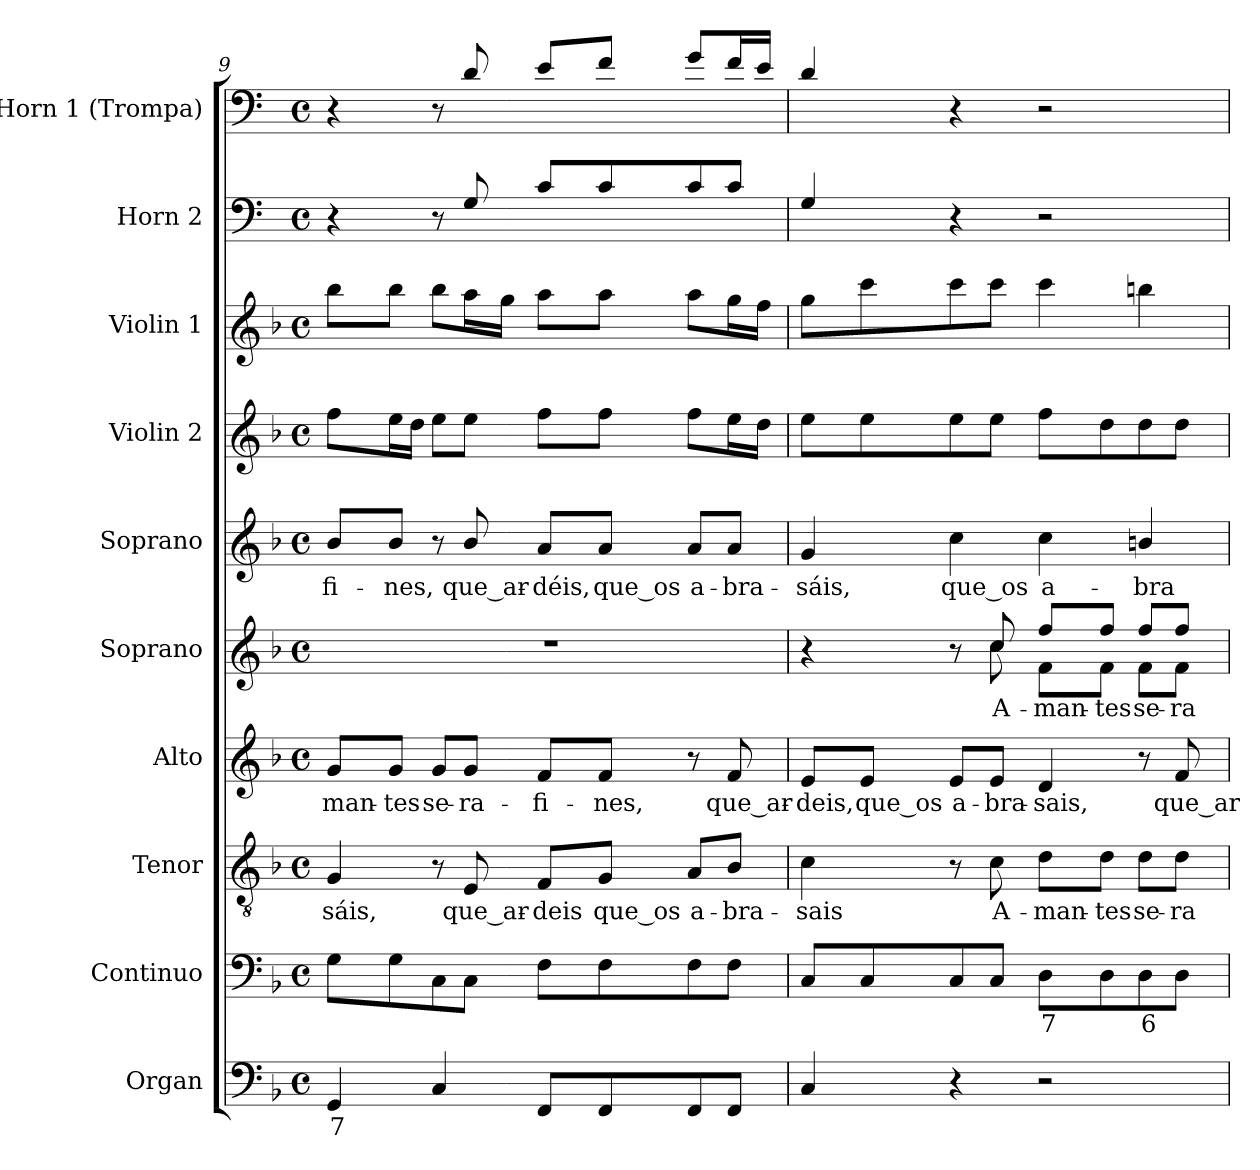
**kern	**text	**kern	**text	**kern	**text	**kern	**text	**kern	**text	**kern	**text	**kern	**kern	**kern	**kern
*part10	*part10	*part9	*part9	*part8	*part8	*part7	*part7	*part6	*part6	*part5	*part5	*part4	*part3	*part2	*part1
*staff10	*staff10	*staff9	*staff9	*staff8	*staff8	*staff7	*staff7	*staff6	*staff6	*staff5	*staff5	*staff4	*staff3	*staff2	*staff1
*I"Organ	*	*I"Continuo	*	*I"Tenor	*	*I"Alto	*	*I"Soprano	*	*I"Soprano	*	*I"Violin 2	*I"Violin 1	*I"Horn  2	*I"Horn  1 (Trompa)
*I'Org.	*	*I'Cont.	*	*I'T.	*	*I'A.	*	*I'S.	*	*I'S.	*	*I'Vln. 2	*I'Vln. 1	*I'Hn.	*I'Hn.
*clefF4	*	*clefF4	*	*clefGv2	*	*clefG2	*	*clefG2	*	*clefG2	*	*clefG2	*clefG2	*clefF4	*clefF4
*	*	*	*	*ITrd7c12	*	*	*	*	*	*	*	*	*	*ITrd4c7	*ITrd4c7
*k[b-]	*	*k[b-]	*	*k[b-]	*	*k[b-]	*	*k[b-]	*	*k[b-]	*	*k[b-]	*k[b-]	*k[b-]	*k[b-]
*F:	*	*F:	*	*F:	*	*F:	*	*F:	*	*F:	*	*F:	*F:	*F:	*F:
*M4/4	*	*M4/4	*	*M4/4	*	*M4/4	*	*M4/4	*	*M4/4	*	*M4/4	*M4/4	*M4/4	*M4/4
*met(c)	*	*met(c)	*	*met(c)	*	*met(c)	*	*met(c)	*	*met(c)	*	*met(c)	*met(c)	*met(c)	*met(c)
=9	=9	=9	=9	=9	=9	=9	=9	=9	=9	=9	=9	=9	=9	=9	=9
!	!LO:LY:b:color=#000000	!	!	!	!	!	!	!	!	!	!	!	!	!	!
!	!	!	!	!	!LO:LY:b:color=#000000	!	!	!	!	!	!	!	!	!	!
!	!	!	!	!	!	!	!LO:LY:b:color=#000000	!	!	!	!	!	!	!	!
!	!	!	!	!	!	!	!	!	!	!	!LO:LY:b:color=#000000	!	!	!	!
4GGi/	7	8Gi\L	.	4GGi/	-sáis,	8gi/L	-man-	1r	.	8b-i/L	-fi-	8ffi\L	8bb-i\L	4r	4r
!	!	!	!	!	!	!	!LO:LY:b:color=#000000	!	!	!	!	!	!	!	!
!	!	!	!	!	!	!	!	!	!	!	!LO:LY:b:color=#000000	!	!	!	!
.	.	8Gi\	.	.	.	8gi/J	-tes	.	.	8b-i/J	-nes,	16eei\L	8bb-i\J	.	.
.	.	.	.	.	.	.	.	.	.	.	.	16ddi\JJ	.	.	.
!	!	!	!	!	!	!	!LO:LY:b:color=#000000	!	!	!	!	!	!	!	!
4Ci/	.	8Ci\	.	8r	.	8gi/L	se-	.	.	8r	.	8eei\L	8bb-i\L	8r	8r
!	!	!	!	!	!LO:LY:b:color=#000000	!	!	!	!	!	!	!	!	!	!
!	!	!	!	!	!	!	!LO:LY:b:color=#000000	!	!	!	!	!	!	!	!
!	!	!	!	!	!	!	!	!	!	!	!LO:LY:b:color=#000000	!	!	!	!
.	.	8Ci\J	.	8EEi/	que_ar-	8gi/J	-ra-	.	.	8b-i/	que_ar-	8eei\J	16aai\L	8Ci/	8Gi/
.	.	.	.	.	.	.	.	.	.	.	.	.	16ggi\JJ	.	.
!	!	!	!	!	!LO:LY:b:color=#000000	!	!	!	!	!	!	!	!	!	!
!	!	!	!	!	!	!	!LO:LY:b:color=#000000	!	!	!	!	!	!	!	!
!	!	!	!	!	!	!	!	!	!	!	!LO:LY:b:color=#000000	!	!	!	!
8FFi/L	.	8Fi\L	.	8FFi/L	-deis	8fi/L	-fi-	.	.	8ai/L	-déis,	8ffi\L	8aai\L	8Fi/L	8Ai/L
!	!	!	!	!	!LO:LY:b:color=#000000	!	!	!	!	!	!	!	!	!	!
!	!	!	!	!	!	!	!LO:LY:b:color=#000000	!	!	!	!	!	!	!	!
!	!	!	!	!	!	!	!	!	!	!	!LO:LY:b:color=#000000	!	!	!	!
8FFi/	.	8Fi\	.	8GGi/J	que_os	8fi/J	-nes,	.	.	8ai/J	que_os	8ffi\J	8aai\J	8Fi/	8B-i/J
!	!	!	!	!	!LO:LY:b:color=#000000	!	!	!	!	!	!	!	!	!	!
!	!	!	!	!	!	!	!	!	!	!	!LO:LY:b:color=#000000	!	!	!	!
8FFi/	.	8Fi\	.	8AAi/L	a-	8r	.	.	.	8ai/L	a-	8ffi\L	8aai\L	8Fi/	8ci/L
!	!	!	!	!	!LO:LY:b:color=#000000	!	!	!	!	!	!	!	!	!	!
!	!	!	!	!	!	!	!LO:LY:b:color=#000000	!	!	!	!	!	!	!	!
!	!	!	!	!	!	!	!	!	!	!	!LO:LY:b:color=#000000	!	!	!	!
8FFi/J	.	8Fi\J	.	8BB-i/J	-bra-	8fi/	que_ar-	.	.	8ai/J	-bra-	16eei\L	16ggi\L	8Fi/J	16B-i/L
.	.	.	.	.	.	.	.	.	.	.	.	16ddi\JJ	16ffi\JJ	.	16Ai/JJ
!!LO:LB:g=z
=10	=10	=10	=10	=10	=10	=10	=10	=10	=10	=10	=10	=10	=10	=10	=10
!	!	!	!	!	!LO:LY:b:color=#000000	!	!	!	!	!	!	!	!	!	!
!	!	!	!	!	!	!	!LO:LY:b:color=#000000	!	!	!	!	!	!	!	!
*	*	*	*	*	*	*	*	*^	*	*	*	*	*	*	*
!	!	!	!	!	!	!	!	!	!	!	!	!LO:LY:b:color=#000000	!	!	!	!
4Ci/	.	8Ci/L	.	4Ci\	-sais	8ei/L	-deis,	4r	4ryy	.	4gi/	-sáis,	8eei\L	8ggi\L	4Ci/	4Gi/
!	!	!	!	!	!	!	!LO:LY:b:color=#000000	!	!	!	!	!	!	!	!	!
.	.	8Ci/	.	.	.	8ei/J	que_os	.	.	.	.	.	8eei\	8ccci\	.	.
!	!	!	!	!	!	!	!LO:LY:b:color=#000000	!	!	!	!	!	!	!	!	!
!	!	!	!	!	!	!	!	!	!	!	!	!LO:LY:b:color=#000000	!	!	!	!
4r	.	8Ci/	.	8r	.	8ei/L	a-	8r	8ryy	.	4cci\	que_os	8eei\	8ccci\	4r	4r
!	!	!	!	!	!LO:LY:b:color=#000000	!	!	!	!	!	!	!	!	!	!	!
!	!	!	!	!	!	!	!LO:LY:b:color=#000000	!	!	!	!	!	!	!	!	!
!	!	!	!	!	!	!	!	!	!	!LO:LY:b:color=#000000	!	!	!	!	!	!
.	.	8Ci/J	.	8Ci\	A-	8ei/J	-bra-	8cci/	8cci\	A-	.	.	8eei\J	8ccci\J	.	.
!	!	!	!LO:LY:b:color=#000000	!	!	!	!	!	!	!	!	!	!	!	!	!
!	!	!	!	!	!LO:LY:b:color=#000000	!	!	!	!	!	!	!	!	!	!	!
!	!	!	!	!	!	!	!LO:LY:b:color=#000000	!	!	!	!	!	!	!	!	!
!	!	!	!	!	!	!	!	!	!	!LO:LY:b:color=#000000	!	!	!	!	!	!
!	!	!	!	!	!	!	!	!	!	!	!	!LO:LY:b:color=#000000	!	!	!	!
2r	.	8Di\L	7	8Di\L	-man-	4di/	-sais,	8ffi/L	8fi\L	-man-	4cci\	a-	8ffi\L	4ccci\	2r	2r
!	!	!	!	!	!LO:LY:b:color=#000000	!	!	!	!	!	!	!	!	!	!	!
!	!	!	!	!	!	!	!	!	!	!LO:LY:b:color=#000000	!	!	!	!	!	!
.	.	8Di\	.	8Di\J	-tes	.	.	8ffi/J	8fi\J	-tes	.	.	8ddi\	.	.	.
!	!	!	!LO:LY:b:color=#000000	!	!	!	!	!	!	!	!	!	!	!	!	!
!	!	!	!	!	!LO:LY:b:color=#000000	!	!	!	!	!	!	!	!	!	!	!
!	!	!	!	!	!	!	!	!	!	!LO:LY:b:color=#000000	!	!	!	!	!	!
!	!	!	!	!	!	!	!	!	!	!	!	!LO:LY:b:color=#000000	!	!	!	!
.	.	8Di\	6	8Di\L	se-	8r	.	8ffi/L	8fi\L	se-	4bni/	-bra-	8ddi\	4bbni\	.	.
!	!	!	!	!	!LO:LY:b:color=#000000	!	!	!	!	!	!	!	!	!	!	!
!	!	!	!	!	!	!	!LO:LY:b:color=#000000	!	!	!	!	!	!	!	!	!
!	!	!	!	!	!	!	!	!	!	!LO:LY:b:color=#000000	!	!	!	!	!	!
.	.	8Di\J	.	8Di\J	-ra-	8fi/	que_ar-	8ffi/J	8fi\J	-ra-	.	.	8ddi\J	.	.	.
*	*	*	*	*	*	*	*	*v	*v	*	*	*	*	*	*	*
=	=	=	=	=	=	=	=	=	=	=	=	=	=	=	=
*-	*-	*-	*-	*-	*-	*-	*-	*-	*-	*-	*-	*-	*-	*-	*-
